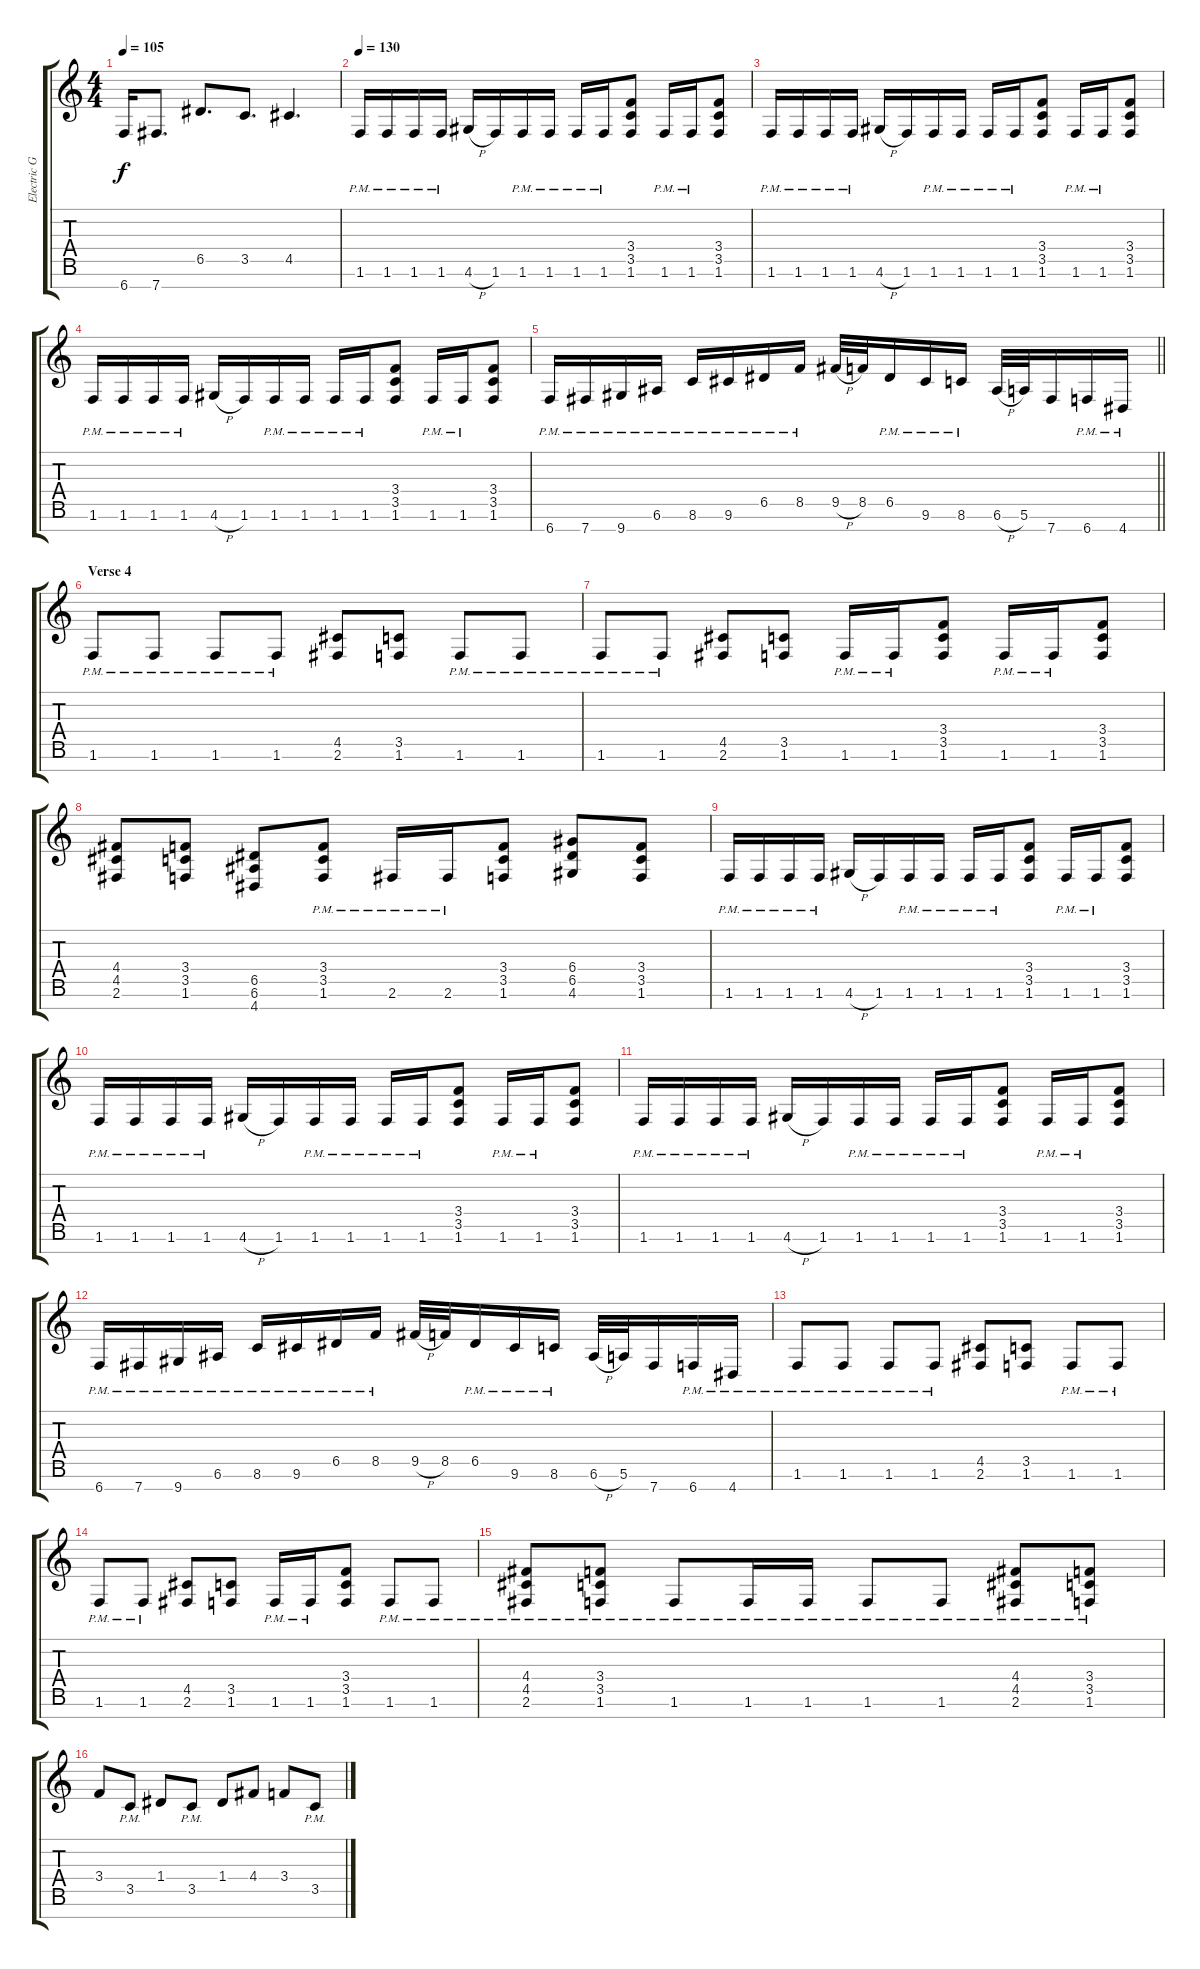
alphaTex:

\track ("Electric Guitar 2" "Electric G") {instrument distortionguitar}
\staff {score tabs}
\tuning (E4 B3 G3 D3 A2 E2 B1) {hide}
\ts (4 4)
\tempo 105
\clef g2
\ks c
6.7.16{dy f} 7.7.8{d} 6.5.8{d} 3.5.8{d} 4.5.4{d} |
\tempo 130
1.6{pm}.16 1.6{pm}.16 1.6{pm}.16 1.6{pm}.16 4.6{h}.16 1.6.16 1.6{pm}.16 1.6{pm}.16 1.6{pm}.16 1.6{pm}.16 (3.4 3.5 1.6).8 1.6{pm}.16 1.6{pm}.16 (3.4 3.5 1.6).8 |
1.6{pm}.16 1.6{pm}.16 1.6{pm}.16 1.6{pm}.16 4.6{h}.16 1.6.16 1.6{pm}.16 1.6{pm}.16 1.6{pm}.16 1.6{pm}.16 (3.4 3.5 1.6).8 1.6{pm}.16 1.6{pm}.16 (3.4 3.5 1.6).8 |
1.6{pm}.16 1.6{pm}.16 1.6{pm}.16 1.6{pm}.16 4.6{h}.16 1.6.16 1.6{pm}.16 1.6{pm}.16 1.6{pm}.16 1.6{pm}.16 (3.4 3.5 1.6).8 1.6{pm}.16 1.6{pm}.16 (3.4 3.5 1.6).8 |
\barLineRight lightlight
6.7{pm}.16 7.7{pm}.16 9.7{pm}.16 6.6{pm}.16 8.6{pm}.16 9.6{pm}.16 6.5{pm}.16 8.5{pm}.16 9.5{h}.32 8.5.32 6.5{pm}.16 9.6{pm}.16 8.6{pm}.16 6.6{h}.32 5.6.32 7.7.16 6.7{pm}.16 4.7{pm}.16 |
\section ("" "Verse 4")
1.6{pm}.8 1.6{pm}.8 1.6{pm}.8 1.6{pm}.8 (4.5 2.6).8 (3.5 1.6).8 1.6{pm}.8 1.6{pm}.8 |
1.6{pm}.8 1.6{pm}.8 (4.5 2.6).8 (3.5 1.6).8 1.6{pm}.16 1.6{pm}.16 (3.4 3.5 1.6).8 1.6{pm}.16 1.6{pm}.16 (3.4 3.5 1.6).8 |
(4.4 4.5 2.6).8 (3.4 3.5 1.6).8 (6.5 6.6 4.7).8 (3.4{pm} 3.5 1.6).8 2.6{pm}.16 2.6{pm}.16 (3.4 3.5 1.6).8 (6.4 6.5 4.6).8 (3.4 3.5 1.6).8 |
1.6{pm}.16 1.6{pm}.16 1.6{pm}.16 1.6{pm}.16 4.6{h}.16 1.6.16 1.6{pm}.16 1.6{pm}.16 1.6{pm}.16 1.6{pm}.16 (3.4 3.5 1.6).8 1.6{pm}.16 1.6{pm}.16 (3.4 3.5 1.6).8 |
1.6{pm}.16 1.6{pm}.16 1.6{pm}.16 1.6{pm}.16 4.6{h}.16 1.6.16 1.6{pm}.16 1.6{pm}.16 1.6{pm}.16 1.6{pm}.16 (3.4 3.5 1.6).8 1.6{pm}.16 1.6{pm}.16 (3.4 3.5 1.6).8 |
1.6{pm}.16 1.6{pm}.16 1.6{pm}.16 1.6{pm}.16 4.6{h}.16 1.6.16 1.6{pm}.16 1.6{pm}.16 1.6{pm}.16 1.6{pm}.16 (3.4 3.5 1.6).8 1.6{pm}.16 1.6{pm}.16 (3.4 3.5 1.6).8 |
6.7{pm}.16 7.7{pm}.16 9.7{pm}.16 6.6{pm}.16 8.6{pm}.16 9.6{pm}.16 6.5{pm}.16 8.5{pm}.16 9.5{h}.32 8.5.32 6.5{pm}.16 9.6{pm}.16 8.6{pm}.16 6.6{h}.32 5.6.32 7.7.16 6.7{pm}.16 4.7{pm}.16 |
1.6{pm}.8 1.6{pm}.8 1.6{pm}.8 1.6{pm}.8 (4.5 2.6).8 (3.5 1.6).8 1.6{pm}.8 1.6{pm}.8 |
1.6{pm}.8 1.6{pm}.8 (4.5 2.6).8 (3.5 1.6).8 1.6{pm}.16 1.6{pm}.16 (3.4 3.5 1.6).8 1.6{pm}.8 1.6{pm}.8 |
(4.4{pm} 4.5 2.6).8 (3.4{pm} 3.5 1.6).8 1.6{pm}.8 1.6{pm}.16 1.6{pm}.16 1.6{pm}.8 1.6{pm}.8 (4.4{pm} 4.5 2.6).8 (3.4{pm} 3.5 1.6).8 |
3.4.8 3.5{pm}.8 1.4.8 3.5{pm}.8 1.4.8 4.4.8 3.4.8 3.5{pm}.8
